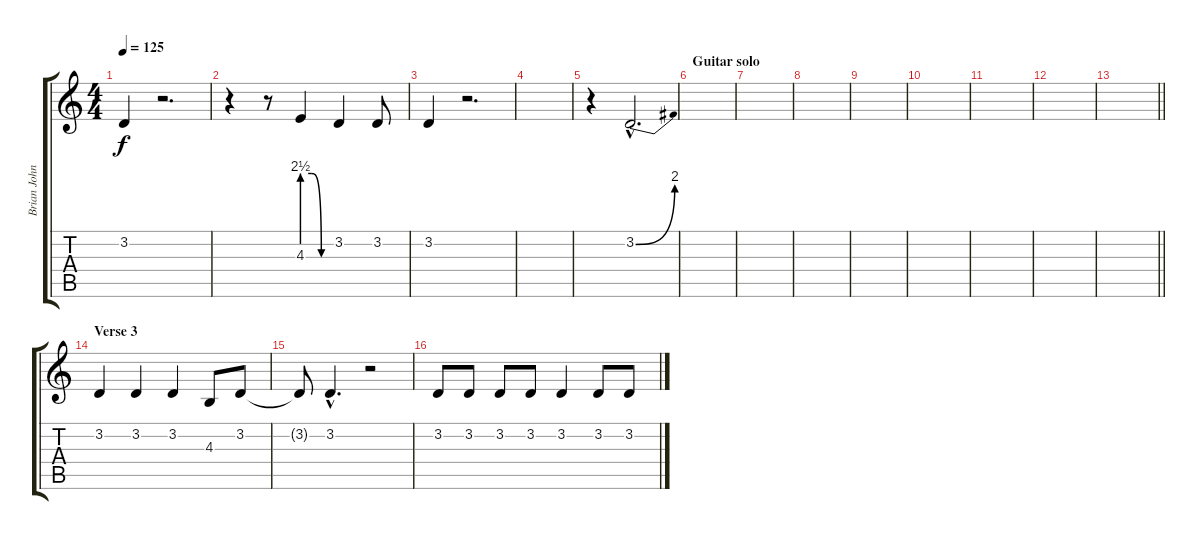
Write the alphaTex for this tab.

\track ("Brian Johnson" "Brian John") {instrument harmonica}
\staff {score tabs}
\tuning (E4 B3 G3 D3 A2 E2) {hide}
\ts (4 4)
\tempo 125
\clef g2
\ks c
3.2.4{dy f} r.2{d} |
r.4 r.8 4.3{be (custom 0 10 20 10 40 0 60 0)}.4 3.2.4 3.2.8 |
3.2.4 r.2{d} |
|
r.4 3.2{be (bend 0 0 60 8) hac}.2{d} |
\section ("" "Guitar solo")
|
|
|
|
|
|
|
\barLineRight lightlight
|
\section ("" "Verse 3")
3.2.4 3.2.4 3.2.4 4.3.8 3.2.8 |
3.2{t}.8 3.2{hac}.4{d} r.2 |
3.2.8 3.2.8 3.2.8 3.2.8 3.2.4 3.2.8 3.2.8
